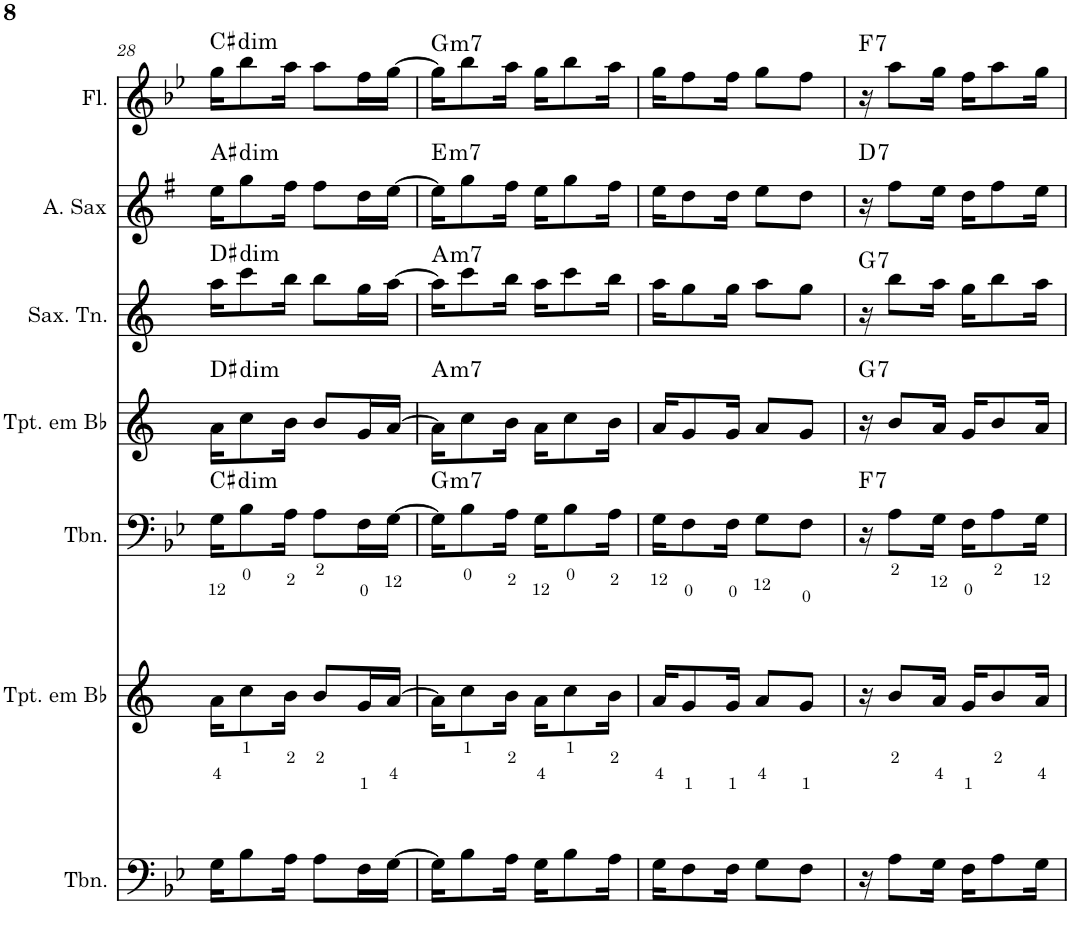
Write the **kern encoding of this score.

**kern	**kern	**kern	**harte	**kern	**harte	**kern	**harte	**kern	**harte	**kern	**harte
*part7	*part6	*part5	*part5	*part4	*part4	*part3	*part3	*part2	*part2	*part1	*part1
*staff7	*staff6	*staff5	*	*staff4	*	*staff3	*	*staff2	*	*staff1	*
*I"Trombone	*I"Trompete em Bb	*I"Trombone	*	*I"Trompete em Bb	*	*I"Saxofone Tenor	*	*I"Saxofone Alto	*	*I"Flauta Transversal	*
*I'Tbn.	*I'Tpt. em Bb	*I'Tbn.	*	*I'Tpt. em Bb	*	*I'Sax. Tn.	*	*	*	*I'Fl.	*
!!LO:PB:g=z
*clefF4	*clefG2	*clefF4	*	*clefG2	*	*clefG2	*	*clefG2	*	*clefG2	*
*	*Trd1c2	*	*	*Trd1c2	*	*Trd8c14	*	*Trd5c9	*	*	*
*k[b-e-]	*k[]	*k[b-e-]	*	*k[]	*	*k[]	*	*k[f#]	*	*k[b-e-]	*
*B-:	*	*B-:	*	*	*	*	*	*G:	*	*B-:	*
*M4/4	*M4/4	*M4/4	*	*M4/4	*	*M4/4	*	*M4/4	*	*M4/4	*
=28	=28	=28	=28	=28	=28	=28	=28	=28	=28	=28	=28
!	!	!	!LO:H:kt=dim	!	!LO:H:kt=dim	!	!LO:H:kt=dim	!	!LO:H:kt=dim	!	!LO:H:kt=dim
16G\KL	16a\KL	16G\KL	C#:dim	16a\KL	D#:dim	16aa\KL	D#:dim	16ee\KL	A#:dim	16gg\KL	C#:dim
8B-\	8cc\	8B-\	.	8cc\	.	8ccc\	.	8gg\	.	8bb-\	.
16A\Jk	16b\Jk	16A\Jk	.	16b\Jk	.	16bb\Jk	.	16ff#\Jk	.	16aa\Jk	.
8A\L	8b/L	8A\L	.	8b/L	.	8bb\L	.	8ff#\L	.	8aa\L	.
16F\L	16g/L	16F\L	.	16g/L	.	16gg\L	.	16dd\L	.	16ff\L	.
[16G\JJ	[16a/JJ	[16G\JJ	.	[16a/JJ	.	[16aa\JJ	.	[16ee\JJ	.	[16gg\JJ	.
=29	=29	=29	=29	=29	=29	=29	=29	=29	=29	=29	=29
!	!	!	!LO:H:kt=m7	!	!LO:H:kt=m7	!	!LO:H:kt=m7	!	!LO:H:kt=m7	!	!LO:H:kt=m7
16G\KL]	16a\KL]	16G\KL]	G:min7	16a\KL]	A:min7	16aa\KL]	A:min7	16ee\KL]	E:min7	16gg\KL]	G:min7
8B-\	8cc\	8B-\	.	8cc\	.	8ccc\	.	8gg\	.	8bb-\	.
16A\Jk	16b\Jk	16A\Jk	.	16b\Jk	.	16bb\Jk	.	16ff#\Jk	.	16aa\Jk	.
16G\KL	16a\KL	16G\KL	.	16a\KL	.	16aa\KL	.	16ee\KL	.	16gg\KL	.
8B-\	8cc\	8B-\	.	8cc\	.	8ccc\	.	8gg\	.	8bb-\	.
16A\Jk	16b\Jk	16A\Jk	.	16b\Jk	.	16bb\Jk	.	16ff#\Jk	.	16aa\Jk	.
=30	=30	=30	=30	=30	=30	=30	=30	=30	=30	=30	=30
16G\KL	16a/KL	16G\KL	.	16a/KL	.	16aa\KL	.	16ee\KL	.	16gg\KL	.
8F\	8g/	8F\	.	8g/	.	8gg\	.	8dd\	.	8ff\	.
16F\Jk	16g/Jk	16F\Jk	.	16g/Jk	.	16gg\Jk	.	16dd\Jk	.	16ff\Jk	.
8G\L	8a/L	8G\L	.	8a/L	.	8aa\L	.	8ee\L	.	8gg\L	.
8F\J	8g/J	8F\J	.	8g/J	.	8gg\J	.	8dd\J	.	8ff\J	.
=31	=31	=31	=31	=31	=31	=31	=31	=31	=31	=31	=31
!	!	!	!LO:H:kt=7	!	!LO:H:kt=7	!	!LO:H:kt=7	!	!LO:H:kt=7	!	!LO:H:kt=7
16r	16r	16r	F:7	16r	G:7	16r	G:7	16r	D:7	16r	F:7
8A\L	8b/L	8A\L	.	8b/L	.	8bb\L	.	8ff#\L	.	8aa\L	.
16G\Jk	16a/Jk	16G\Jk	.	16a/Jk	.	16aa\Jk	.	16ee\Jk	.	16gg\Jk	.
16F\KL	16g/KL	16F\KL	.	16g/KL	.	16gg\KL	.	16dd\KL	.	16ff\KL	.
8A\	8b/	8A\	.	8b/	.	8bb\	.	8ff#\	.	8aa\	.
16G\Jk	16a/Jk	16G\Jk	.	16a/Jk	.	16aa\Jk	.	16ee\Jk	.	16gg\Jk	.
=	=	=	=	=	=	=	=	=	=	=	=
*-	*-	*-	*-	*-	*-	*-	*-	*-	*-	*-	*-
